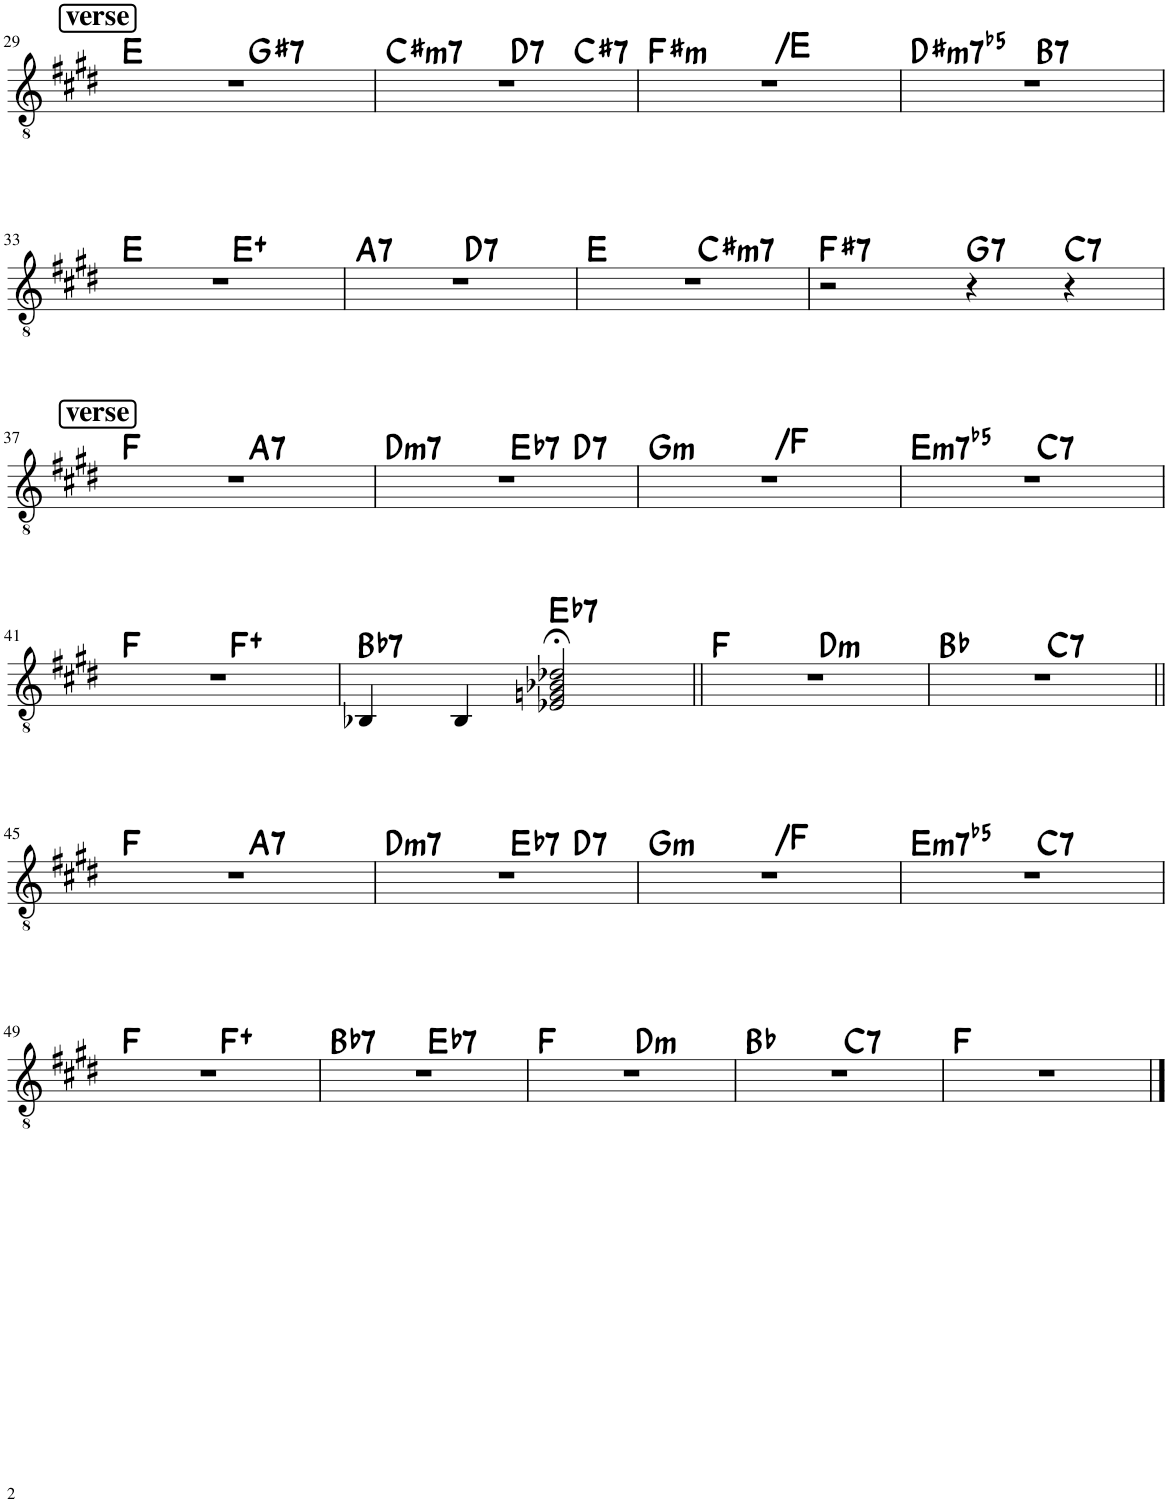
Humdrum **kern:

**kern	**harte
*part1	*part1
*staff1	*
*I"Classical Guitar	*
*I'Guit.	*
!!LO:PB:g=z
*clefGv2	*
*k[f#c#g#d#]	*
*M4/4	*
!!LO:REH:place=s1:a:B:rj:fs=14:t=verse
=29	=29
*^	*
1r	2ryy	E:maj
!	!	!LO:H:kt=7
.	2ryy	G#:7
=30	=30	=30
!	!	!LO:H:kt=m7
*	*^	*
1r	2ryy	2.ryy	C#:min7
!	!	!	!LO:H:kt=7
.	2ryy	.	D:7
!	!	!	!LO:H:kt=7
.	.	4ryy	C#:7
=31	=31	=31	=31
!	!	!	!LO:H:n=1:kt=m
!	!	!	!LO:H:n=2:kt=N.C.
*v	*v	*v	*
1r	F#:min N
=32	=32
!	!LO:H:kt=m7b5
*^	*
1r	2ryy	D#:hdim7
!	!	!LO:H:kt=7
.	2ryy	B:7
!!LO:LB:g=z	!!
=33	=33	=33
1r	2ryy	E:maj
.	2ryy	E:aug
=34	=34	=34
!	!	!LO:H:kt=7
1r	2ryy	A:7
!	!	!LO:H:kt=7
.	2ryy	D:7
=35	=35	=35
1r	2ryy	E:maj
!	!	!LO:H:kt=m7
.	2ryy	C#:min7
=36	=36	=36
!	!	!LO:H:kt=7
*v	*v	*
2r	F#:7
!	!LO:H:kt=7
4r	G:7
!	!LO:H:kt=7
4r	C:7
!!LO:LB:g=z
!!LO:REH:place=s1:a:B:rj:fs=14:t=verse
=37	=37
*^	*
1r	2ryy	F:maj
!	!	!LO:H:kt=7
.	2ryy	A:7
=38	=38	=38
!	!	!LO:H:kt=m7
*	*^	*
1r	2ryy	2.ryy	D:min7
!	!	!	!LO:H:kt=7
.	2ryy	.	Eb:7
!	!	!	!LO:H:kt=7
.	.	4ryy	D:7
=39	=39	=39	=39
!	!	!	!LO:H:n=1:kt=m
!	!	!	!LO:H:n=2:kt=N.C.
*v	*v	*v	*
1r	G:min N
=40	=40
!	!LO:H:kt=m7b5
*^	*
1r	2ryy	E:hdim7
!	!	!LO:H:kt=7
.	2ryy	C:7
!!LO:LB:g=z	!!
=41	=41	=41
1r	2ryy	F:maj
.	2ryy	F:aug
=42	=42	=42
!	!	!LO:H:kt=7
*v	*v	*
4BB-X/	Bb:7
4BB-/	.
!	!LO:H:kt=7
2E-X/;< 2Gn/;< 2B-X/;< 2d-X/;<	Eb:7
=43||	=43||
*^	*
1r	2ryy	F:maj
!	!	!LO:H:kt=m
.	2ryy	D:min
=44	=44	=44
1r	2ryy	Bb:maj
!	!	!LO:H:kt=7
.	2ryy	C:7
!!LO:LB:g=z	!!
=45||	=45||	=45||
1r	2ryy	F:maj
!	!	!LO:H:kt=7
.	2ryy	A:7
=46	=46	=46
!	!	!LO:H:kt=m7
*	*^	*
1r	2ryy	2.ryy	D:min7
!	!	!	!LO:H:kt=7
.	2ryy	.	Eb:7
!	!	!	!LO:H:kt=7
.	.	4ryy	D:7
=47	=47	=47	=47
!	!	!	!LO:H:n=1:kt=m
!	!	!	!LO:H:n=2:kt=N.C.
*v	*v	*v	*
1r	G:min N
=48	=48
!	!LO:H:kt=m7b5
*^	*
1r	2ryy	E:hdim7
!	!	!LO:H:kt=7
.	2ryy	C:7
!!LO:LB:g=z	!!
=49	=49	=49
1r	2ryy	F:maj
.	2ryy	F:aug
=50	=50	=50
!	!	!LO:H:kt=7
1r	2ryy	Bb:7
!	!	!LO:H:kt=7
.	2ryy	Eb:7
=51	=51	=51
1r	2ryy	F:maj
!	!	!LO:H:kt=m
.	2ryy	D:min
=52	=52	=52
1r	2ryy	Bb:maj
!	!	!LO:H:kt=7
.	2ryy	C:7
*v	*v	*
=53	=53
1r	F:maj
==	==
*-	*-
